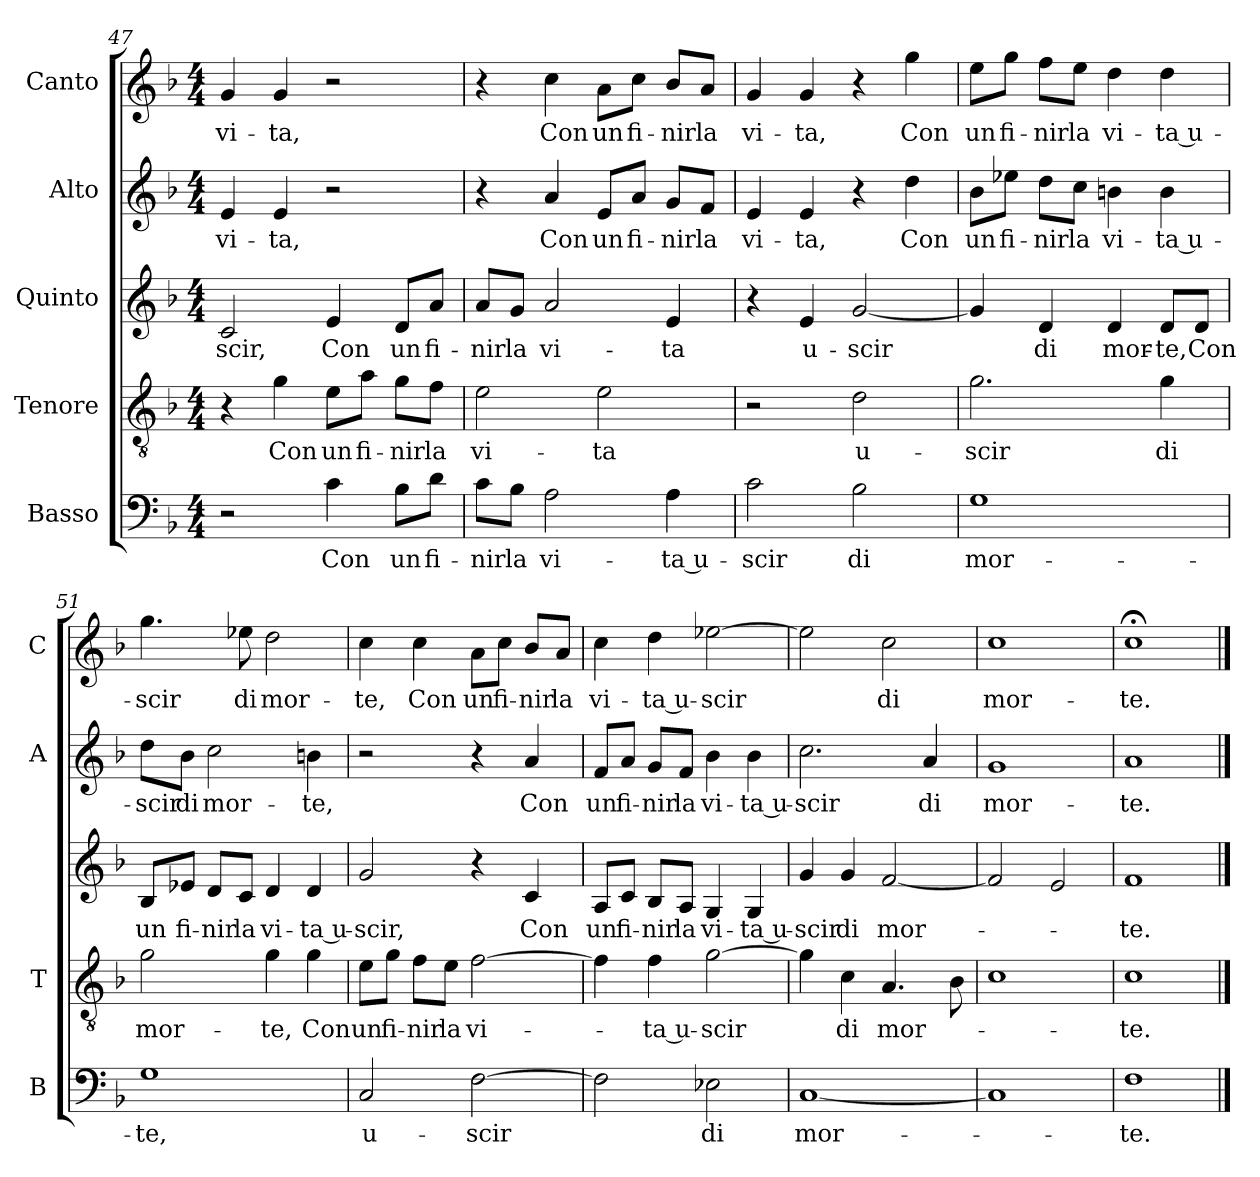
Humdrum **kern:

**kern	**text	**kern	**text	**kern	**text	**kern	**text	**kern	**text
*part5	*part5	*part4	*part4	*part3	*part3	*part2	*part2	*part1	*part1
*staff5	*staff5	*staff4	*staff4	*staff3	*staff3	*staff2	*staff2	*staff1	*staff1
*I"Basso	*	*I"Tenore	*	*I"Quinto	*	*I"Alto	*	*I"Canto	*
*I'B	*	*I'T	*	*	*	*I'A	*	*I'C	*
*clefF4	*	*clefGv2	*	*clefG2	*	*clefG2	*	*clefG2	*
*k[b-]	*	*k[b-]	*	*k[b-]	*	*k[b-]	*	*k[b-]	*
*F:	*	*F:	*	*F:	*	*F:	*	*F:	*
*M4/4	*	*M4/4	*	*M4/4	*	*M4/4	*	*M4/4	*
=47	=47	=47	=47	=47	=47	=47	=47	=47	=47
!	!	!	!	!	!LO:LY:b	!	!LO:LY:b	!	!LO:LY:b
2r	.	4r	.	2c/	-scir,	4e/	vi-	4g/	vi-
!	!	!	!LO:LY:b	!	!	!	!LO:LY:b	!	!LO:LY:b
.	.	4g\	Con	.	.	4e/	-ta,	4g/	-ta,
!	!LO:LY:b	!	!LO:LY:b	!	!LO:LY:b	!	!	!	!
4c\	Con	8e\L	un	4e/	Con	2r	.	2r	.
!	!	!	!LO:LY:b	!	!	!	!	!	!
.	.	8a\J	fi-	.	.	.	.	.	.
!	!LO:LY:b	!	!LO:LY:b	!	!LO:LY:b	!	!	!	!
8B-\L	un	8g\L	-nir	8d/L	un	.	.	.	.
!	!LO:LY:b	!	!LO:LY:b	!	!LO:LY:b	!	!	!	!
8d\J	fi-	8f\J	la	8a/J	fi-	.	.	.	.
=48	=48	=48	=48	=48	=48	=48	=48	=48	=48
!	!LO:LY:b	!	!LO:LY:b	!	!LO:LY:b	!	!	!	!
8c\L	-nir	2e\	vi-	8a/L	-nir	4r	.	4r	.
!	!LO:LY:b	!	!	!	!LO:LY:b	!	!	!	!
8B-\J	la	.	.	8g/J	la	.	.	.	.
!	!LO:LY:b	!	!	!	!LO:LY:b	!	!LO:LY:b	!	!LO:LY:b
2A\	vi-	.	.	2a/	vi-	4a/	Con	4cc\	Con
!	!	!	!LO:LY:b	!	!	!	!LO:LY:b	!	!LO:LY:b
.	.	2e\	-ta	.	.	8e/L	un	8a\L	un
!	!	!	!	!	!	!	!LO:LY:b	!	!LO:LY:b
.	.	.	.	.	.	8a/J	fi-	8cc\J	fi-
!	!LO:LY:b	!	!	!	!LO:LY:b	!	!LO:LY:b	!	!LO:LY:b
4A\	-ta u-	.	.	4e/	-ta	8g/L	-nir	8b-/L	-nir
!	!	!	!	!	!	!	!LO:LY:b	!	!LO:LY:b
.	.	.	.	.	.	8f/J	la	8a/J	la
=49	=49	=49	=49	=49	=49	=49	=49	=49	=49
!	!LO:LY:b	!	!	!	!	!	!LO:LY:b	!	!LO:LY:b
2c\	-scir	2r	.	4r	.	4e/	vi-	4g/	vi-
!	!	!	!	!	!LO:LY:b	!	!LO:LY:b	!	!LO:LY:b
.	.	.	.	4e/	u-	4e/	-ta,	4g/	-ta,
!	!LO:LY:b	!	!LO:LY:b	!	!LO:LY:b	!	!	!	!
2B-\	di	2d\	u-	[2g/	-scir	4r	.	4r	.
!	!	!	!	!	!	!	!LO:LY:b	!	!LO:LY:b
.	.	.	.	.	.	4dd\	Con	4gg\	Con
=50	=50	=50	=50	=50	=50	=50	=50	=50	=50
!	!LO:LY:b	!	!LO:LY:b	!	!	!	!LO:LY:b	!	!LO:LY:b
1G	mor-	2.g\	-scir	4g/]	.	8b-\L	un	8ee\L	un
!	!	!	!	!	!	!	!LO:LY:b	!	!LO:LY:b
.	.	.	.	.	.	8ee-X\J	fi-	8gg\J	fi-
!	!	!	!	!	!LO:LY:b	!	!LO:LY:b	!	!LO:LY:b
.	.	.	.	4d/	di	8dd\L	-nir	8ff\L	-nir
!	!	!	!	!	!	!	!LO:LY:b	!	!LO:LY:b
.	.	.	.	.	.	8cc\J	la	8ee\J	la
!	!	!	!	!	!LO:LY:b	!	!LO:LY:b	!	!LO:LY:b
.	.	.	.	4d/	mor-	4bn\	vi-	4dd\	vi-
!	!	!	!LO:LY:b	!	!LO:LY:b	!	!LO:LY:b	!	!LO:LY:b
.	.	4g\	di	8d/L	-te,	4b\	-ta u-	4dd\	-ta u-
!	!	!	!	!	!LO:LY:b	!	!	!	!
.	.	.	.	8d/J	Con	.	.	.	.
!!LO:LB:g=z
=51	=51	=51	=51	=51	=51	=51	=51	=51	=51
!	!LO:LY:b	!	!LO:LY:b	!	!LO:LY:b	!	!LO:LY:b	!	!LO:LY:b
1G	-te,	2g\	mor-	8B-/L	un	8dd\L	-scir	4.gg\	-scir
!	!	!	!	!	!LO:LY:b	!	!LO:LY:b	!	!
.	.	.	.	8e-X/J	fi-	8b-\J	di	.	.
!	!	!	!	!	!LO:LY:b	!	!LO:LY:b	!	!
.	.	.	.	8d/L	-nir	2cc\	mor-	.	.
!	!	!	!	!	!LO:LY:b	!	!	!	!LO:LY:b
.	.	.	.	8c/J	la	.	.	8ee-X\	di
!	!	!	!LO:LY:b	!	!LO:LY:b	!	!	!	!LO:LY:b
.	.	4g\	-te,	4d/	vi-	.	.	2dd\	mor-
!	!	!	!LO:LY:b	!	!LO:LY:b	!	!LO:LY:b	!	!
.	.	4g\	Con	4d/	-ta u-	4bn\	-te,	.	.
=52	=52	=52	=52	=52	=52	=52	=52	=52	=52
!	!LO:LY:b	!	!LO:LY:b	!	!LO:LY:b	!	!	!	!LO:LY:b
2C/	u-	8e\L	un	2g/	-scir,	2r	.	4cc\	-te,
!	!	!	!LO:LY:b	!	!	!	!	!	!
.	.	8g\J	fi-	.	.	.	.	.	.
!	!	!	!LO:LY:b	!	!	!	!	!	!LO:LY:b
.	.	8f\L	-nir	.	.	.	.	4cc\	Con
!	!	!	!LO:LY:b	!	!	!	!	!	!
.	.	8e\J	la	.	.	.	.	.	.
!	!LO:LY:b	!	!LO:LY:b	!	!	!	!	!	!LO:LY:b
[2F\	-scir	[2f\	vi-	4r	.	4r	.	8a\L	un
!	!	!	!	!	!	!	!	!	!LO:LY:b
.	.	.	.	.	.	.	.	8cc\J	fi-
!	!	!	!	!	!LO:LY:b	!	!LO:LY:b	!	!LO:LY:b
.	.	.	.	4c/	Con	4a/	Con	8b-/L	-nir
!	!	!	!	!	!	!	!	!	!LO:LY:b
.	.	.	.	.	.	.	.	8a/J	la
=53	=53	=53	=53	=53	=53	=53	=53	=53	=53
!	!	!	!	!	!LO:LY:b	!	!LO:LY:b	!	!LO:LY:b
2F\]	.	4f\]	.	8A/L	un	8f/L	un	4cc\	vi-
!	!	!	!	!	!LO:LY:b	!	!LO:LY:b	!	!
.	.	.	.	8c/J	fi-	8a/J	fi-	.	.
!	!	!	!LO:LY:b	!	!LO:LY:b	!	!LO:LY:b	!	!LO:LY:b
.	.	4f\	-ta u-	8B-/L	-nir	8g/L	-nir	4dd\	-ta u-
!	!	!	!	!	!LO:LY:b	!	!LO:LY:b	!	!
.	.	.	.	8A/J	la	8f/J	la	.	.
!	!LO:LY:b	!	!LO:LY:b	!	!LO:LY:b	!	!LO:LY:b	!	!LO:LY:b
2E-X\	di	[2g\	-scir	4G/	vi-	4b-\	vi-	[2ee-X\	-scir
!	!	!	!	!	!LO:LY:b	!	!LO:LY:b	!	!
.	.	.	.	4G/	-ta u-	4b-\	-ta u-	.	.
=54	=54	=54	=54	=54	=54	=54	=54	=54	=54
!	!LO:LY:b	!	!	!	!LO:LY:b	!	!LO:LY:b	!	!
[1C	mor-	4g\]	.	4g/	-scir	2.cc\	-scir	2ee-\]	.
!	!	!	!LO:LY:b	!	!LO:LY:b	!	!	!	!
.	.	4c\	di	4g/	di	.	.	.	.
!	!	!	!LO:LY:b	!	!LO:LY:b	!	!	!	!LO:LY:b
.	.	4.A/	mor-	[2f/	mor-	.	.	2cc\	di
!	!	!	!	!	!	!	!LO:LY:b	!	!
.	.	.	.	.	.	4a/	di	.	.
.	.	8B-\	.	.	.	.	.	.	.
=55	=55	=55	=55	=55	=55	=55	=55	=55	=55
!	!	!	!	!	!	!	!LO:LY:b	!	!LO:LY:b
1C]	.	1c	.	2f/]	.	1g	mor-	1cc	mor-
.	.	.	.	2e/	.	.	.	.	.
=56	=56	=56	=56	=56	=56	=56	=56	=56	=56
!	!LO:LY:b	!	!LO:LY:b	!	!LO:LY:b	!	!LO:LY:b	!	!LO:LY:b
1F	-te.	1c	-te.	1f	-te.	1a	-te.	1cc;<	-te.
==	==	==	==	==	==	==	==	==	==
*-	*-	*-	*-	*-	*-	*-	*-	*-	*-
